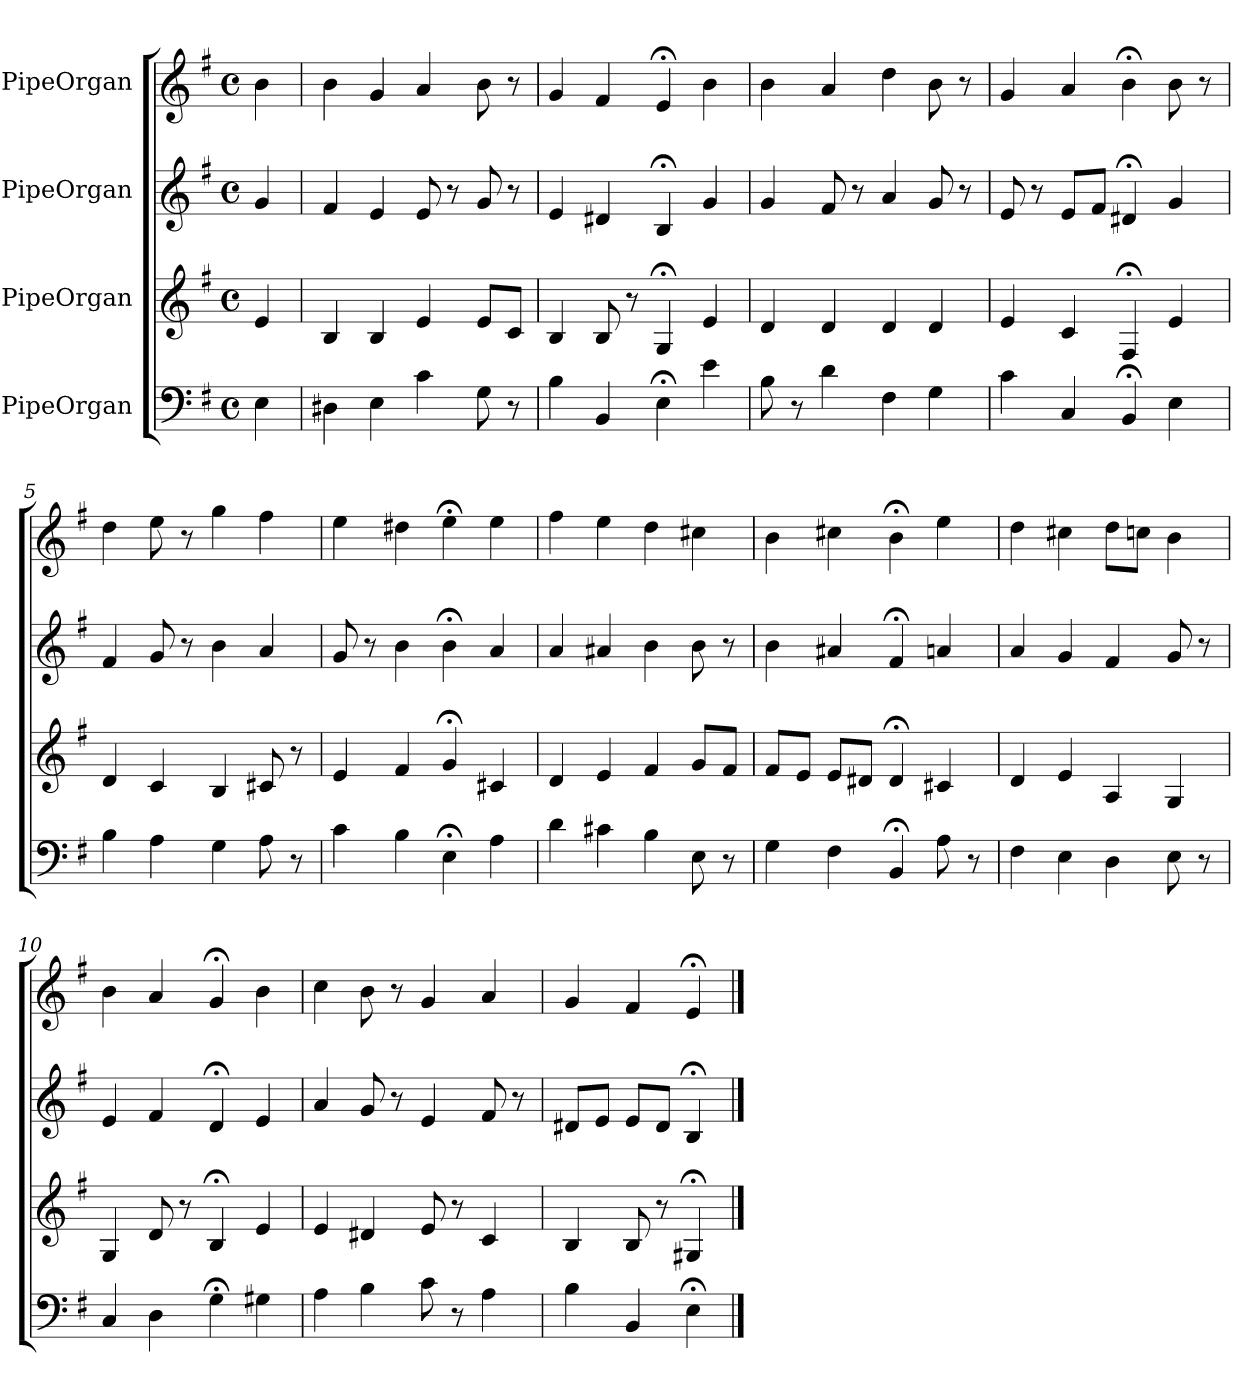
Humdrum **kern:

**kern	**kern	**kern	**kern
*part4	*part3	*part2	*part1
*staff4	*staff3	*staff2	*staff1
*I"PipeOrgan	*I"PipeOrgan	*I"PipeOrgan	*I"PipeOrgan
*k[f#]	*k[f#]	*k[f#]	*k[f#]
*e:	*e:	*e:	*e:
*M4/4	*M4/4	*M4/4	*M4/4
*met(c)	*met(c)	*met(c)	*met(c)
*MM60	*MM60	*MM60	*MM60
=	=	=	=
4E	4e	4g	4b
=1	=1	=1	=1
4D#X	4B	4f#	4b
4E	4B	4e	4g
4c	4e	8e	4a
.	.	8r	.
8G	8eL	8g	8b
8r	8cJ	8r	8r
=2	=2	=2	=2
4B	4B	4e	4g
4BB	8B	4d#X	4f#
.	8r	.	.
4E;<	4G;<	4B;<	4e;<
4e	4e	4g	4b
=3	=3	=3	=3
8B	4d	4g	4b
8r	.	.	.
4d	4d	8f#	4a
.	.	8r	.
4F#	4d	4a	4dd
4G	4d	8g	8b
.	.	8r	8r
=4	=4	=4	=4
4c	4e	8e	4g
.	.	8r	.
4C	4c	8eL	4a
.	.	8f#J	.
4BB;<	4F#;<	4d#X;<	4b;<
4E	4e	4g	8b
.	.	.	8r
=5	=5	=5	=5
4B	4d	4f#	4dd
4A	4c	8g	8ee
.	.	8r	8r
4G	4B	4b	4gg
8A	8c#X	4a	4ff#
8r	8r	.	.
=6	=6	=6	=6
4c	4e	8g	4ee
.	.	8r	.
4B	4f#	4b	4dd#X
4E;<	4g;<	4b;<	4ee;<
4A	4c#X	4a	4ee
=7	=7	=7	=7
4d	4d	4a	4ff#
4c#X	4e	4a#X	4ee
4B	4f#	4b	4dd
8E	8gL	8b	4cc#X
8r	8f#J	8r	.
=8	=8	=8	=8
4G	8f#L	4b	4b
.	8eJ	.	.
4F#	8eL	4a#X	4cc#X
.	8d#XJ	.	.
4BB;<	4d#;<	4f#;<	4b;<
8A	4c#X	4an	4ee
8r	.	.	.
=9	=9	=9	=9
4F#	4d	4a	4dd
4E	4e	4g	4cc#X
4D	4A	4f#	8ddL
.	.	.	8ccnJ
8E	4G	8g	4b
8r	.	8r	.
=10	=10	=10	=10
4C	4G	4e	4b
4D	8d	4f#	4a
.	8r	.	.
4G;<	4B;<	4d;<	4g;<
4G#X	4e	4e	4b
=11	=11	=11	=11
4A	4e	4a	4cc
4B	4d#X	8g	8b
.	.	8r	8r
8c	8e	4e	4g
8r	8r	.	.
4A	4c	8f#	4a
.	.	8r	.
=12	=12	=12	=12
4B	4B	8d#XL	4g
.	.	8eJ	.
4BB	8B	8eL	4f#
.	8r	8d#J	.
4E;<	4G#X;<	4B;<	4e;<
==	==	==	==
*-	*-	*-	*-
